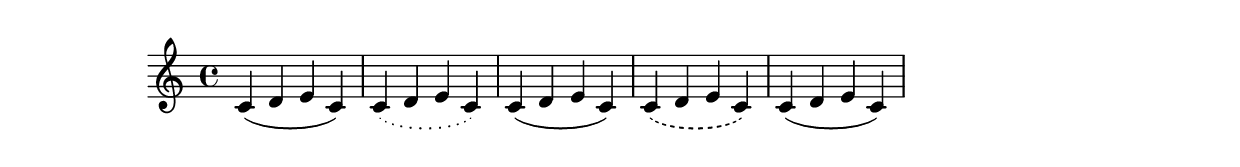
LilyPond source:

%% DO NOT EDIT this file manually; it is automatically
%% generated from LSR http://lsr.dsi.unimi.it
%% Make any changes in LSR itself, or in Documentation/snippets/new/ ,
%% and then run scripts/auxiliar/makelsr.py
%%
%% This file is in the public domain.
\version "2.12.2"

\header {
  lsrtags = "expressive-marks, editorial-annotations"

%% Translation of GIT committish: fa19277d20f8ab0397c560eb0e7b814bd804ecec
  texidoces = "
Se puede cambiar el aspecto de las ligaduras de expresión de
continuas a punteadas o intermitentes.

"
  doctitlees = "Modificar el aspecto continuo de una ligadura de expresión a punteado o intermitente"

  texidoc = "
The appearance of slurs may be changed from solid to dotted or dashed.

"
  doctitle = "Changing the appearance of a slur from solid to dotted or dashed"
} % begin verbatim

\relative c' {
  c4( d e c)
  \slurDotted
  c4( d e c)
  \slurSolid
  c4( d e c)
  \slurDashed
  c4( d e c)
  \slurSolid
  c4( d e c)
}


